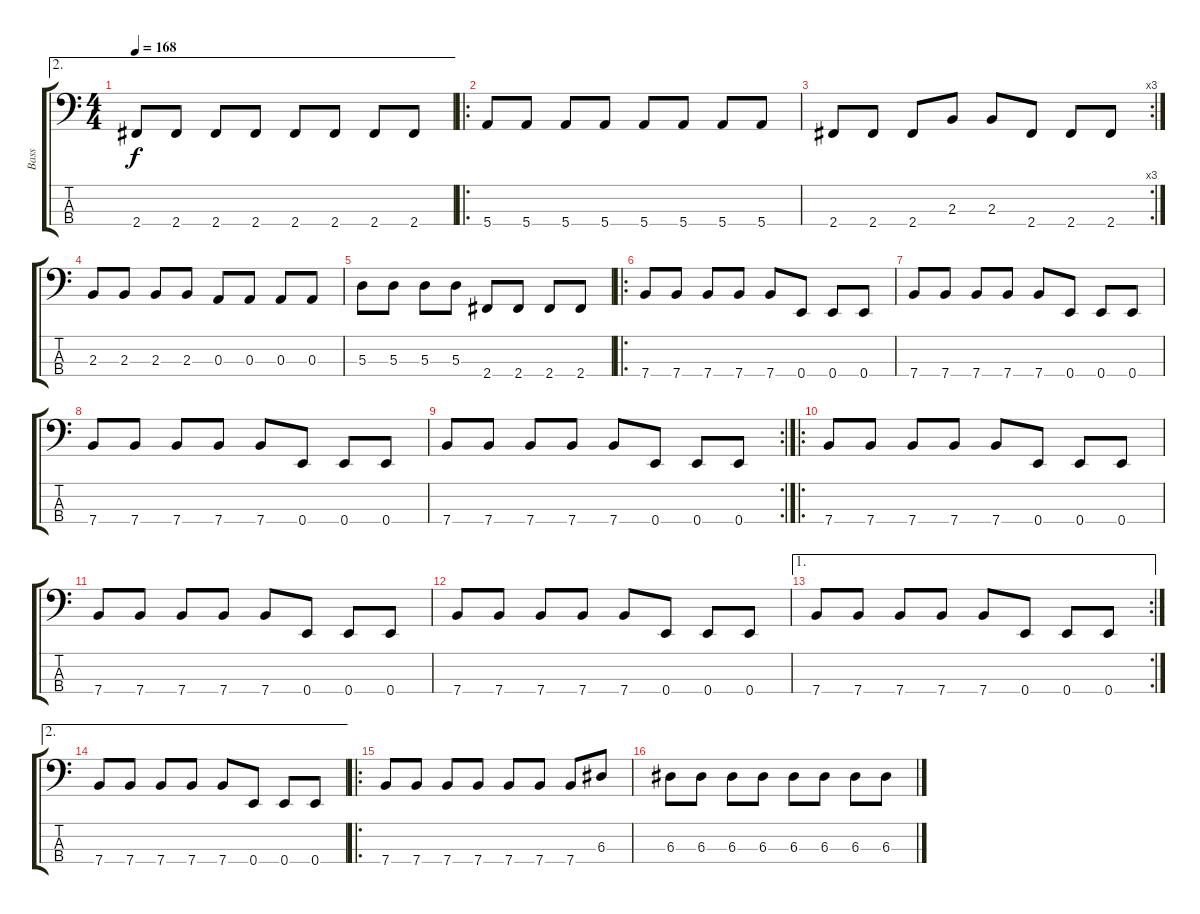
\track ("Bass" "Bass") {instrument electricbassfinger}
\staff {score tabs}
\tuning (G2 D2 A1 E1) {hide}
\ae 2
\ts (4 4)
\tempo 168
\clef f4
\ks c
2.4.8{dy f} 2.4.8 2.4.8 2.4.8 2.4.8 2.4.8 2.4.8 2.4.8 |
\ro
5.4.8 5.4.8 5.4.8 5.4.8 5.4.8 5.4.8 5.4.8 5.4.8 |
\rc 3
2.4.8 2.4.8 2.4.8 2.3.8 2.3.8 2.4.8 2.4.8 2.4.8 |
2.3.8 2.3.8 2.3.8 2.3.8 0.3.8 0.3.8 0.3.8 0.3.8 |
5.3.8 5.3.8 5.3.8 5.3.8 2.4.8 2.4.8 2.4.8 2.4.8 |
\ro
7.4.8 7.4.8 7.4.8 7.4.8 7.4.8 0.4.8 0.4.8 0.4.8 |
7.4.8 7.4.8 7.4.8 7.4.8 7.4.8 0.4.8 0.4.8 0.4.8 |
7.4.8 7.4.8 7.4.8 7.4.8 7.4.8 0.4.8 0.4.8 0.4.8 |
\rc 2
7.4.8 7.4.8 7.4.8 7.4.8 7.4.8 0.4.8 0.4.8 0.4.8 |
\ro
7.4.8 7.4.8 7.4.8 7.4.8 7.4.8 0.4.8 0.4.8 0.4.8 |
7.4.8 7.4.8 7.4.8 7.4.8 7.4.8 0.4.8 0.4.8 0.4.8 |
7.4.8 7.4.8 7.4.8 7.4.8 7.4.8 0.4.8 0.4.8 0.4.8 |
\ae 1
\rc 2
7.4.8 7.4.8 7.4.8 7.4.8 7.4.8 0.4.8 0.4.8 0.4.8 |
\ae 2
7.4.8 7.4.8 7.4.8 7.4.8 7.4.8 0.4.8 0.4.8 0.4.8 |
\ro
7.4.8 7.4.8 7.4.8 7.4.8 7.4.8 7.4.8 7.4.8 6.3.8 |
6.3.8 6.3.8 6.3.8 6.3.8 6.3.8 6.3.8 6.3.8 6.3.8
